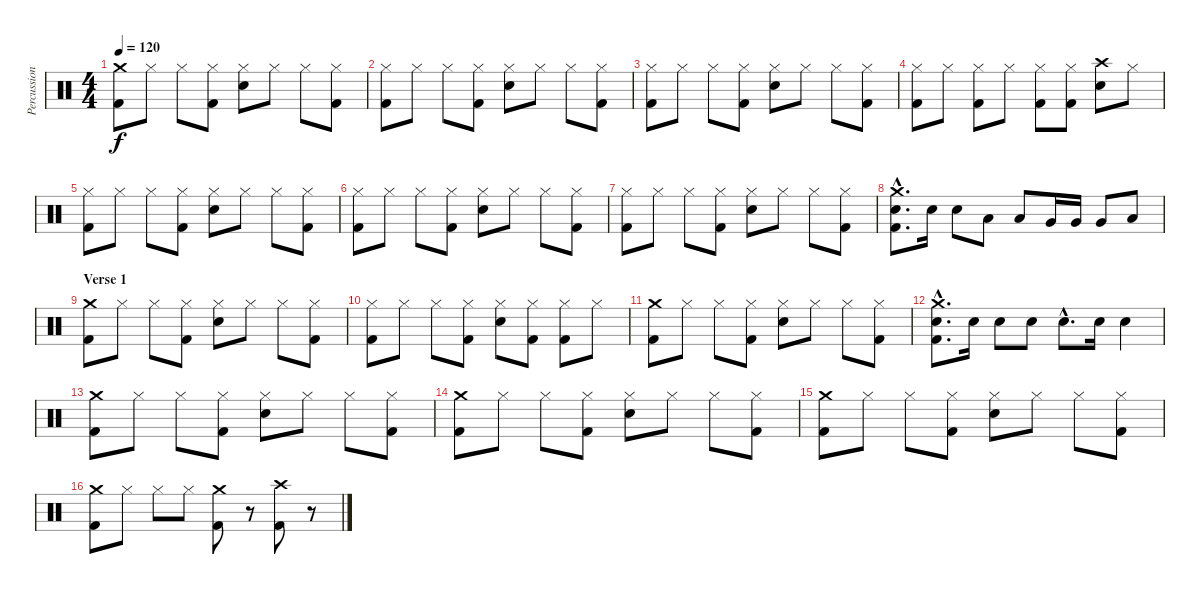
\track ("Percussion" "Percussion") {instrument percussion}
\staff {score}
\articulation defaults
\ts (4 4)
\tempo 120
\clef neutral
\ks c
("Crash medium (hit)" "Kick (hit) 2").8{dy f} "Hi-Hat (closed)".8 "Hi-Hat (closed)".8 ("Hi-Hat (closed)" "Kick (hit) 2").8 ("Hi-Hat (closed)" "Snare (hit) 2").8 "Hi-Hat (closed)".8 "Hi-Hat (closed)".8 ("Hi-Hat (closed)" "Kick (hit) 2").8 |
("Hi-Hat (closed)" "Kick (hit) 2").8 "Hi-Hat (closed)".8 "Hi-Hat (closed)".8 ("Hi-Hat (closed)" "Kick (hit) 2").8 ("Hi-Hat (closed)" "Snare (hit) 2").8 "Hi-Hat (closed)".8 "Hi-Hat (closed)".8 ("Hi-Hat (closed)" "Kick (hit) 2").8 |
("Hi-Hat (closed)" "Kick (hit) 2").8 "Hi-Hat (closed)".8 "Hi-Hat (closed)".8 ("Hi-Hat (closed)" "Kick (hit) 2").8 ("Hi-Hat (closed)" "Snare (hit) 2").8 "Hi-Hat (closed)".8 "Hi-Hat (closed)".8 ("Hi-Hat (closed)" "Kick (hit) 2").8 |
("Hi-Hat (closed)" "Kick (hit) 2").8 "Hi-Hat (closed)".8 ("Hi-Hat (closed)" "Kick (hit) 2").8 "Hi-Hat (closed)".8 ("Hi-Hat (closed)" "Kick (hit) 2").8 ("Hi-Hat (closed)" "Kick (hit) 2").8 ("Crash high (hit)" "Snare (hit) 2").8 "Hi-Hat (closed)".8 |
("Hi-Hat (closed)" "Kick (hit) 2").8 "Hi-Hat (closed)".8 "Hi-Hat (closed)".8 ("Hi-Hat (closed)" "Kick (hit) 2").8 ("Hi-Hat (closed)" "Snare (hit) 2").8 "Hi-Hat (closed)".8 "Hi-Hat (closed)".8 ("Hi-Hat (closed)" "Kick (hit) 2").8 |
("Hi-Hat (closed)" "Kick (hit) 2").8 "Hi-Hat (closed)".8 "Hi-Hat (closed)".8 ("Hi-Hat (closed)" "Kick (hit) 2").8 ("Hi-Hat (closed)" "Snare (hit) 2").8 "Hi-Hat (closed)".8 "Hi-Hat (closed)".8 ("Hi-Hat (closed)" "Kick (hit) 2").8 |
("Hi-Hat (closed)" "Kick (hit) 2").8 "Hi-Hat (closed)".8 "Hi-Hat (closed)".8 ("Hi-Hat (closed)" "Kick (hit) 2").8 ("Hi-Hat (closed)" "Snare (hit) 2").8 "Hi-Hat (closed)".8 "Hi-Hat (closed)".8 ("Hi-Hat (closed)" "Kick (hit) 2").8 |
("Crash medium (hit)"{hac} "Snare (hit) 2"{hac} "Kick (hit) 2"{hac}).8{d} "Snare (hit) 2".16 "Snare (hit) 2".8 "Low Tom (hit)".8 "Low Tom (hit)".8 "Very Low Tom (hit)".16 "Very Low Tom (hit)".16 "Very Low Tom (hit)".8 "Low Floor Tom (hit)".8 |
\section ("" "Verse 1")
("Crash medium (hit)" "Kick (hit) 2").8 "Hi-Hat (closed)".8 "Hi-Hat (closed)".8 ("Hi-Hat (closed)" "Kick (hit) 2").8 ("Hi-Hat (closed)" "Snare (hit) 2").8 "Hi-Hat (closed)".8 "Hi-Hat (closed)".8 ("Hi-Hat (closed)" "Kick (hit) 2").8 |
("Hi-Hat (closed)" "Kick (hit) 2").8 "Hi-Hat (closed)".8 "Hi-Hat (closed)".8 ("Hi-Hat (closed)" "Kick (hit) 2").8 ("Hi-Hat (closed)" "Snare (hit) 2").8 ("Hi-Hat (closed)" "Kick (hit) 2").8 ("Hi-Hat (closed)" "Kick (hit) 2").8 "Hi-Hat (closed)".8 |
("Crash medium (hit)" "Kick (hit) 2").8 "Hi-Hat (closed)".8 "Hi-Hat (closed)".8 ("Hi-Hat (closed)" "Kick (hit) 2").8 ("Hi-Hat (closed)" "Snare (hit) 2").8 "Hi-Hat (closed)".8 "Hi-Hat (closed)".8 ("Hi-Hat (closed)" "Kick (hit) 2").8 |
("Crash medium (hit)"{hac} "Snare (hit) 2"{hac} "Kick (hit) 2"{hac}).8{d} "Snare (hit) 2".16 "Snare (hit) 2".8 "Snare (hit) 2".8 "Snare (hit) 2"{hac}.8{d} "Snare (hit) 2".16 "Snare (hit) 2".4 |
("Crash medium (hit)" "Kick (hit) 2").8 "Hi-Hat (closed)".8 "Hi-Hat (closed)".8 ("Hi-Hat (closed)" "Kick (hit) 2").8 ("Hi-Hat (closed)" "Snare (hit) 2").8 "Hi-Hat (closed)".8 "Hi-Hat (closed)".8 ("Hi-Hat (closed)" "Kick (hit) 2").8 |
("Crash medium (hit)" "Kick (hit) 2").8 "Hi-Hat (closed)".8 "Hi-Hat (closed)".8 ("Hi-Hat (closed)" "Kick (hit) 2").8 ("Hi-Hat (closed)" "Snare (hit) 2").8 "Hi-Hat (closed)".8 "Hi-Hat (closed)".8 ("Hi-Hat (closed)" "Kick (hit) 2").8 |
("Crash medium (hit)" "Kick (hit) 2").8 "Hi-Hat (closed)".8 "Hi-Hat (closed)".8 ("Hi-Hat (closed)" "Kick (hit) 2").8 ("Hi-Hat (closed)" "Snare (hit) 2").8 "Hi-Hat (closed)".8 "Hi-Hat (closed)".8 ("Hi-Hat (closed)" "Kick (hit) 2").8 |
("Crash medium (hit)" "Kick (hit) 2").8 "Hi-Hat (closed)".8 "Hi-Hat (closed)".8 "Hi-Hat (closed)".8 ("Crash medium (hit)" "Kick (hit) 2").8 r.8 ("Crash high (hit)" "Kick (hit) 2").8 r.8
